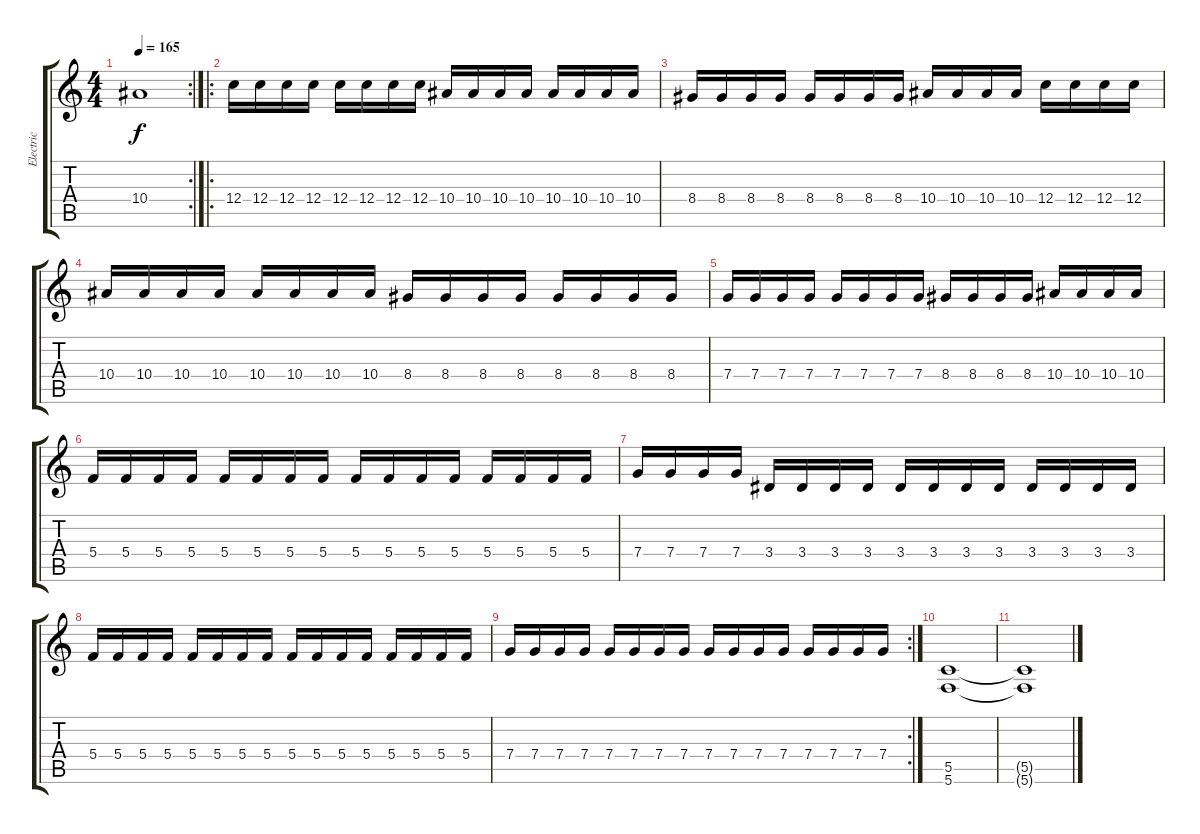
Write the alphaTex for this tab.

\track ("Electric" "Electric") {instrument distortionguitar}
\staff {score tabs}
\tuning (D4 A3 F3 C3 G2 C2) {hide}
\rc 2
\ts (4 4)
\tempo 165
\clef g2
\ks c
10.4{t}.1{dy f} |
\ro
12.4.16 12.4.16 12.4.16 12.4.16 12.4.16 12.4.16 12.4.16 12.4.16 10.4.16 10.4.16 10.4.16 10.4.16 10.4.16 10.4.16 10.4.16 10.4.16 |
8.4.16 8.4.16 8.4.16 8.4.16 8.4.16 8.4.16 8.4.16 8.4.16 10.4.16 10.4.16 10.4.16 10.4.16 12.4.16 12.4.16 12.4.16 12.4.16 |
10.4.16 10.4.16 10.4.16 10.4.16 10.4.16 10.4.16 10.4.16 10.4.16 8.4.16 8.4.16 8.4.16 8.4.16 8.4.16 8.4.16 8.4.16 8.4.16 |
7.4.16 7.4.16 7.4.16 7.4.16 7.4.16 7.4.16 7.4.16 7.4.16 8.4.16 8.4.16 8.4.16 8.4.16 10.4.16 10.4.16 10.4.16 10.4.16 |
5.4.16 5.4.16 5.4.16 5.4.16 5.4.16 5.4.16 5.4.16 5.4.16 5.4.16 5.4.16 5.4.16 5.4.16 5.4.16 5.4.16 5.4.16 5.4.16 |
7.4.16 7.4.16 7.4.16 7.4.16 3.4.16 3.4.16 3.4.16 3.4.16 3.4.16 3.4.16 3.4.16 3.4.16 3.4.16 3.4.16 3.4.16 3.4.16 |
5.4.16 5.4.16 5.4.16 5.4.16 5.4.16 5.4.16 5.4.16 5.4.16 5.4.16 5.4.16 5.4.16 5.4.16 5.4.16 5.4.16 5.4.16 5.4.16 |
\rc 2
7.4.16 7.4.16 7.4.16 7.4.16 7.4.16 7.4.16 7.4.16 7.4.16 7.4.16 7.4.16 7.4.16 7.4.16 7.4.16 7.4.16 7.4.16 7.4.16 |
(5.5 5.6).1 |
(5.5{t} 5.6{t}).1
